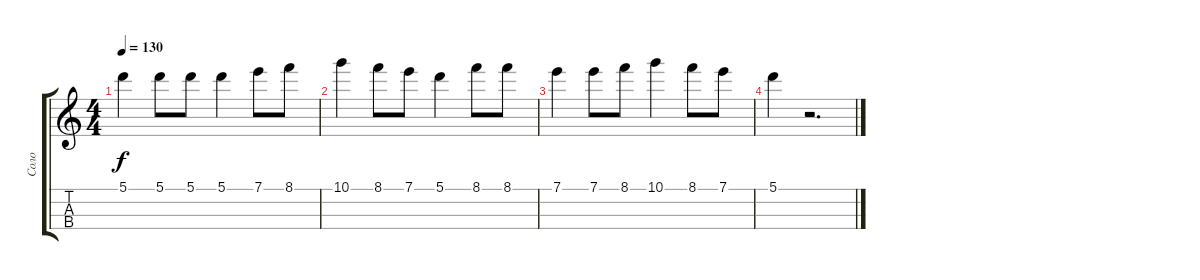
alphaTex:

\track ("Соло" "Соло") {instrument acousticguitarsteel}
\staff {score tabs}
\tuning (A4 E4 C4 G3) {hide}
\ts (4 4)
\tempo 130
\clef g2
\ks c
5.1.4{dy f} 5.1.8 5.1.8 5.1.4 7.1.8 8.1.8 |
10.1.4 8.1.8 7.1.8 5.1.4 8.1.8 8.1.8 |
7.1.4 7.1.8 8.1.8 10.1.4 8.1.8 7.1.8 |
5.1.4 r.2{d}
